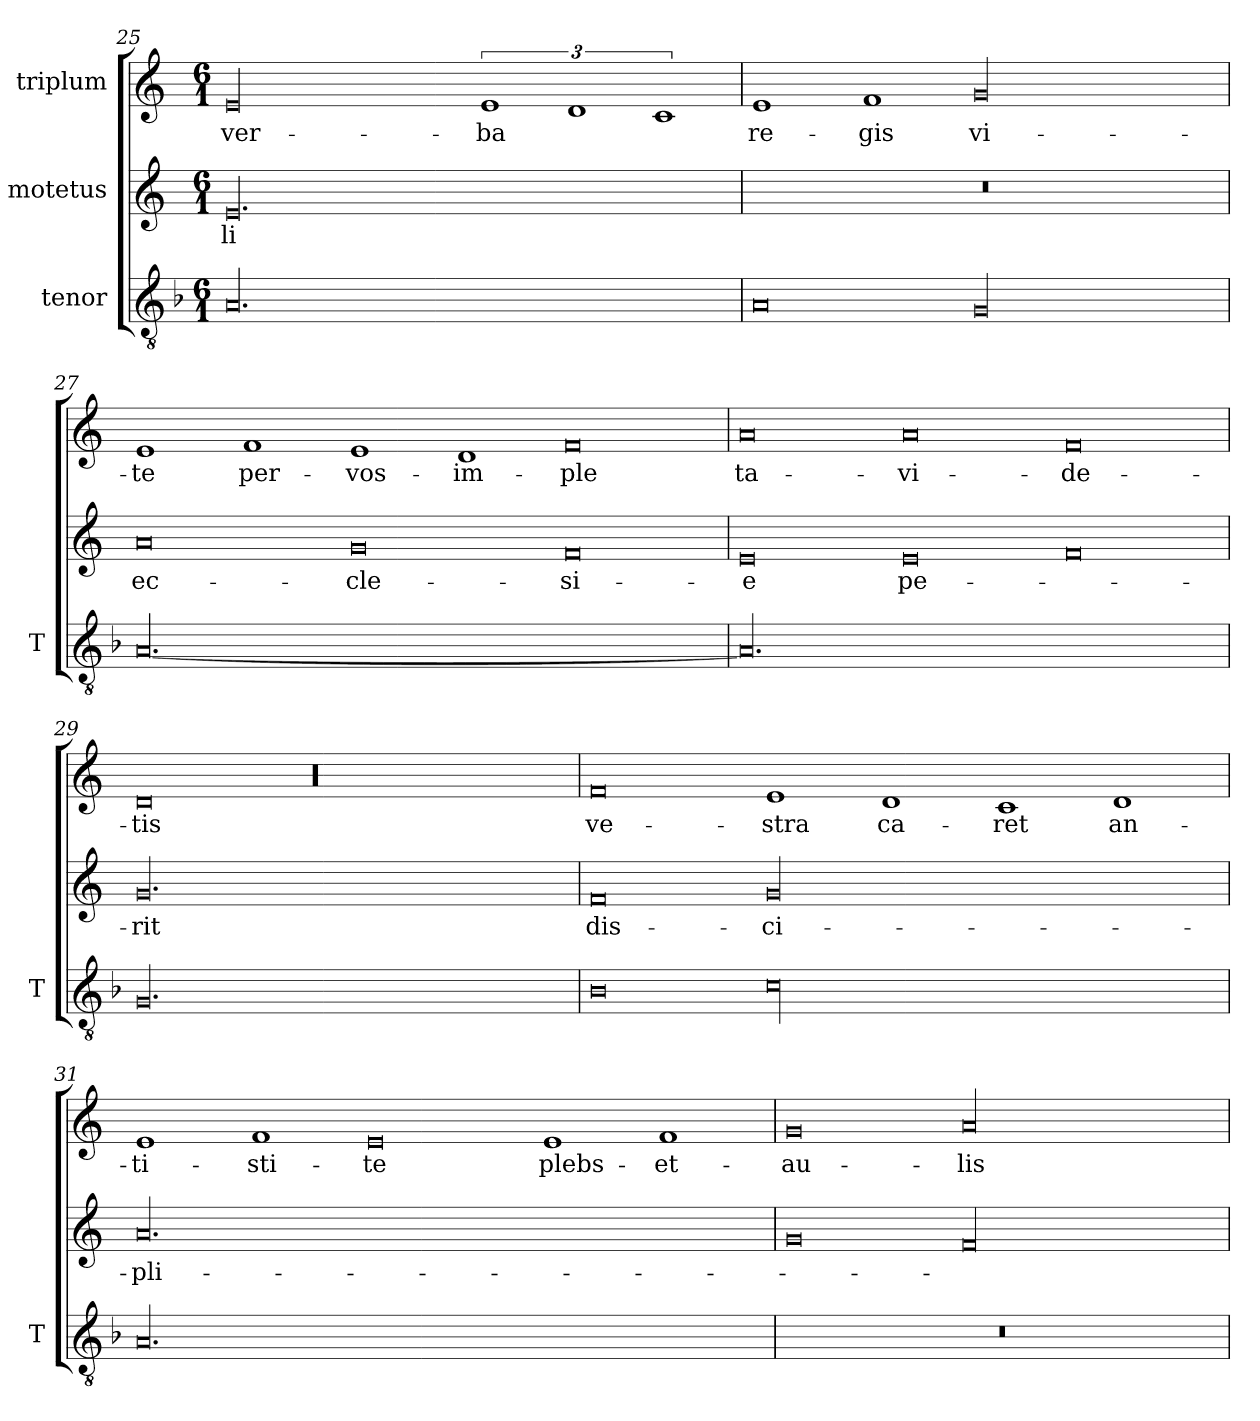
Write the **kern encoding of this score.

**kern	**kern	**text	**kern	**text
*part3	*part2	*part2	*part1	*part1
*staff3	*staff2	*staff2	*staff1	*staff1
*I"tenor	*I"motetus	*	*I"triplum	*
*I'T	*	*	*	*
*clefGv2	*clefG2	*	*clefG2	*
*k[b-]	*k[]	*	*k[]	*
*F:	*C:	*	*C:	*
*M6/1	*M6/1	*	*M6/1	*
=25	=25	=25	=25	=25
00.A/	00.e/	-li	00e/	ver-
.	.	.	3%2e/	-ba
.	.	.	3%2d\	.
.	.	.	3%2c/	.
=26	=26	=26	=26	=26
0A/	00.r	.	1e/	re-
.	.	.	1f/	-gis
00G/	.	.	00g/	vi-
=27	=27	=27	=27	=27
[00.A/	0a/	ec-	1e/	-te
.	.	.	1f/	per-
.	0g/	-cle-	1e/	vos-
.	.	.	1d/	im-
.	0f/	-si-	0f/	-ple
!!LO:PB:g=z
=28	=28	=28	=28	=28
00.A/]	0e/	-e	0a/	ta-
.	0e/	pe-	0a/	vi-
.	0f/	.	0f/	-de-
=29	=29	=29	=29	=29
00.G/	00.g/	-rit	0d/	-tis
.	.	.	00r	.
=30	=30	=30	=30	=30
0B-\	0f/	dis-	0f/	ve-
00c\	00g/	-ci-	1e/	-stra
.	.	.	1d/	ca-
.	.	.	1c/	-ret
.	.	.	1d/	an-
=31	=31	=31	=31	=31
00.A/	00.a/	-pli-	1e/	-ti-
.	.	.	1f/	-sti-
.	.	.	0e/	-te
.	.	.	1e/	plebs-
.	.	.	1f/	et-
=32	=32	=32	=32	=32
00.r	0g/	.	0g/	au-
.	00f/	.	00a/	-lis
=	=	=	=	=
*-	*-	*-	*-	*-
